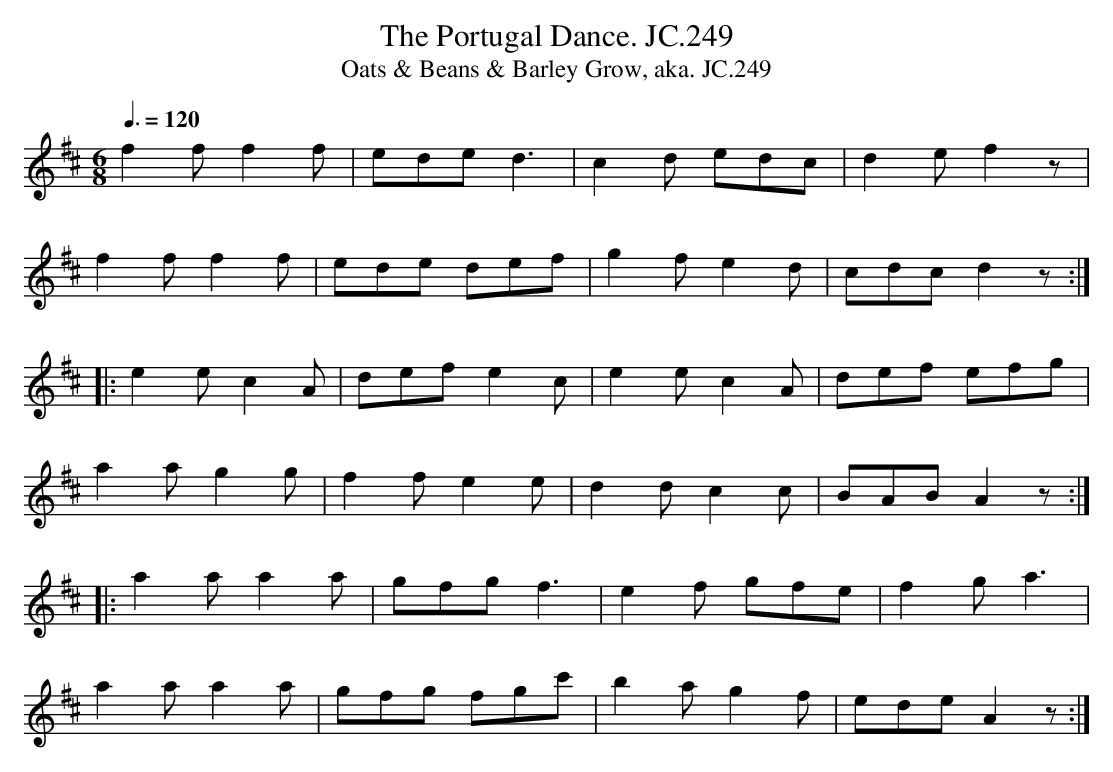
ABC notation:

X:1
T:Portugal Dance. JC.249, The
T:Oats & Beans & Barley Grow, aka. JC.249
M:6/8
L:1/8
Q:3/8=120
K:D
f2ff2f|\\
eded3|c2d edc|d2ef2z|
f2ff2f|ede def|g2fe2d|cdcd2z:|
|:e2ec2A|defe2c|e2ec2A|def efg|
a2ag2g|f2fe2e|d2dc2c|BABA2z:|
|:a2aa2a|gfgf3|e2f gfe|f2ga3|
a2aa2a|gfg fgc'|b2ag2f|edeA2z:|
